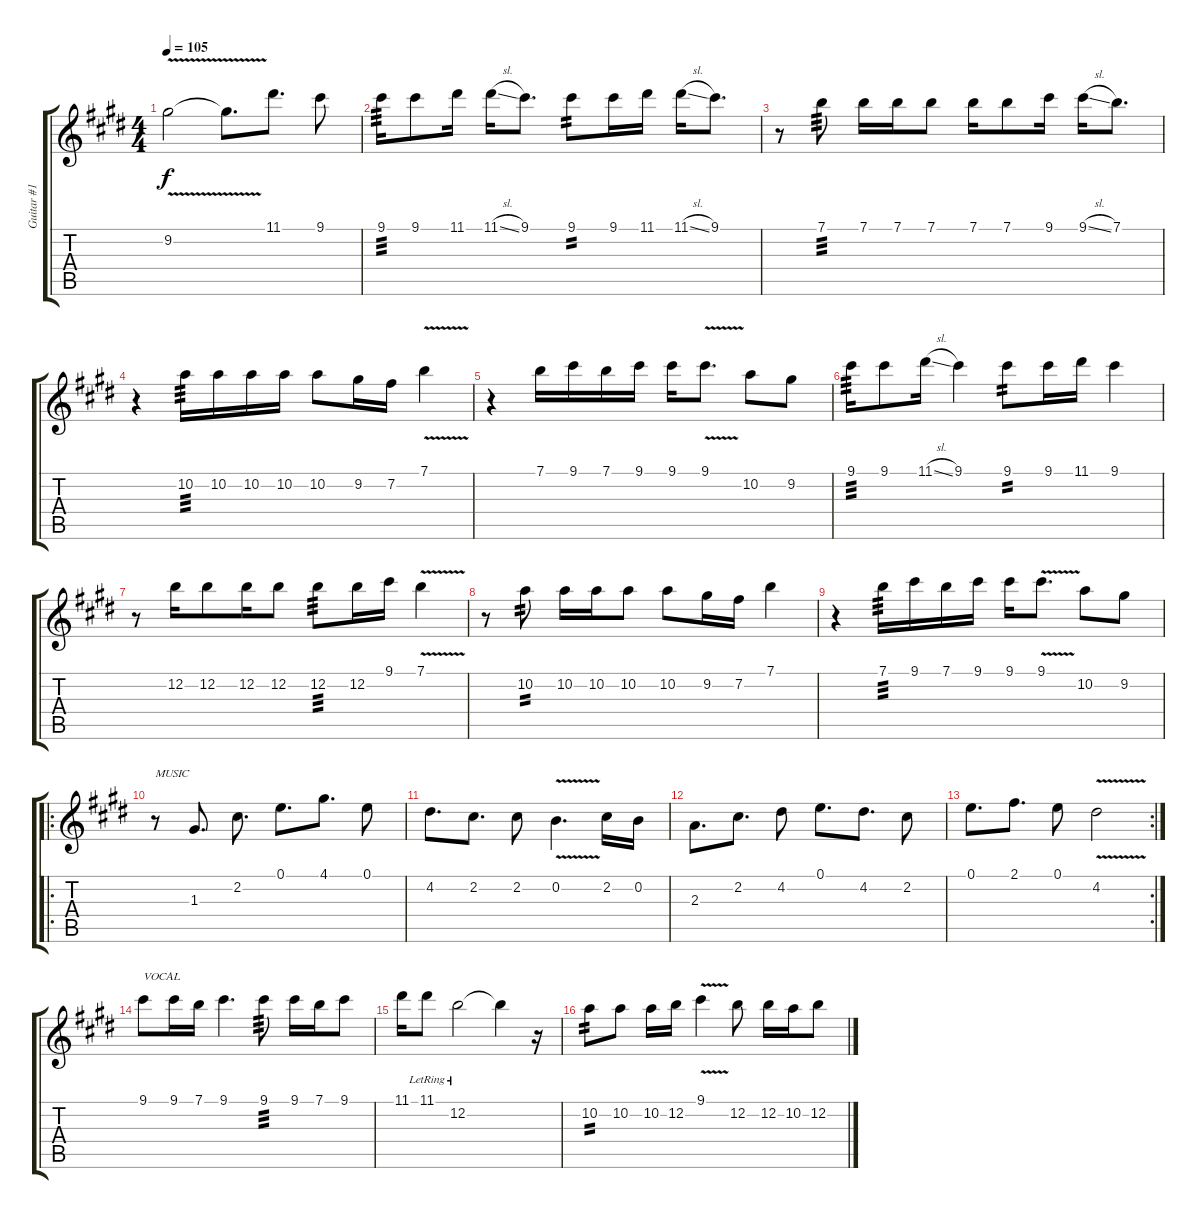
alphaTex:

\track ("Guitar #1 > Melody" "Guitar #1 ") {instrument acousticguitarsteel}
\staff {score tabs}
\tuning (E4 B3 G3 D3 A2 E2) {hide}
\ts (4 4)
\tempo 105
\clef g2
\ks e
9.2{v}.2{dy f} 9.2{t}.8{d} 11.1.8{d} 9.1.8 |
9.1.16{tp 3} 9.1.8 11.1.16 11.1{sl}.16 9.1.8{d} 9.1.8{tp 2} 9.1.16 11.1.16 11.1{sl}.16 9.1.8{d} |
r.8 7.1.8{tp 3} 7.1.16 7.1.16 7.1.8 7.1.16 7.1.8 9.1.16 9.1{sl}.16 7.1.8{d} |
r.4 10.2.16{tp 3} 10.2.16 10.2.16 10.2.16 10.2.8 9.2.16 7.2.16 7.1{v}.4 |
r.4 7.1.16 9.1.16 7.1.16 9.1.16 9.1.16 9.1{v}.8{d} 10.2.8 9.2.8 |
9.1.16{tp 3} 9.1.8 11.1{sl}.16 9.1.4 9.1.8{tp 2} 9.1.16 11.1.16 9.1.4 |
r.8 12.2.16 12.2.8{beam merge} 12.2.16 12.2.8 12.2.8{tp 3} 12.2.16 9.1.16 7.1{v}.4 |
r.8 10.2.8{tp 2} 10.2.16 10.2.16 10.2.8 10.2.8 9.2.16 7.2.16 7.1.4 |
r.4 7.1.16{tp 3} 9.1.16 7.1.16 9.1.16 9.1.16 9.1{v}.8{d} 10.2.8 9.2.8 |
\ro
r.8{txt "MUSIC"} 1.3.8{d} 2.2.8{d volume 16} 0.1.8{d} 4.1.8{d} 0.1.8 |
4.2.8{d} 2.2.8{d} 2.2.8 0.2{v}.4{d} 2.2.16 0.2.16 |
2.3.8{d} 2.2.8{d} 4.2.8 0.1.8{d} 4.2.8{d} 2.2.8 |
\rc 2
0.1.8{d} 2.1.8{d} 0.1.8 4.2{v}.2 |
9.1.8{txt "VOCAL"} 9.1.16 7.1.16 9.1.4{d} 9.1.8{tp 3} 9.1.16 7.1.16 9.1.8 |
11.1.16 11.1{lr}.8 12.2{lr}.2 12.2{t}.4 r.16 |
10.2.8{tp 2} 10.2.8 10.2.16 12.2.16 9.1{v}.4 12.2.8 12.2.16 10.2.16 12.2.8
